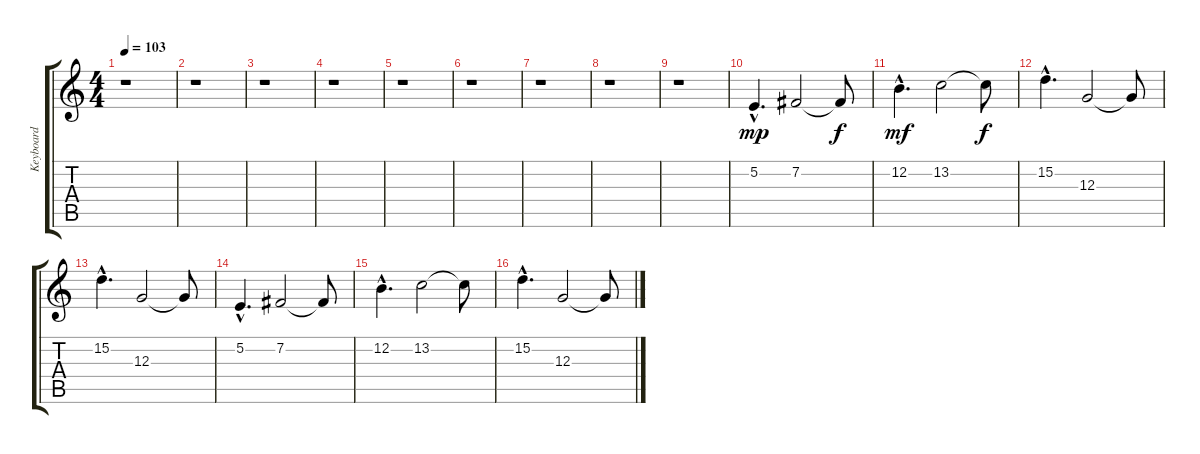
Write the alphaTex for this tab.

\track ("Keyboard" "Keyboard") {instrument stringensemble1}
\staff {score tabs}
\tuning (E4 B3 G3 D3 A2 D2) {hide}
\ts (4 4)
\tempo 103
\clef g2
\ks c
r.1{dy mp} |
r.1 |
r.1 |
r.1 |
r.1 |
r.1 |
r.1 |
r.1 |
r.1 |
5.2{hac}.4{d} 7.2.2 7.2{t}.8{dy f} |
12.2{hac}.4{d dy mf} 13.2.2 13.2{t}.8{dy f} |
15.2{hac}.4{d} 12.3.2 12.3{t}.8 |
15.2{hac}.4{d} 12.3.2 12.3{t}.8 |
5.2{hac}.4{d} 7.2.2 7.2{t}.8 |
12.2{hac}.4{d} 13.2.2 13.2{t}.8 |
15.2{hac}.4{d} 12.3.2 12.3{t}.8
